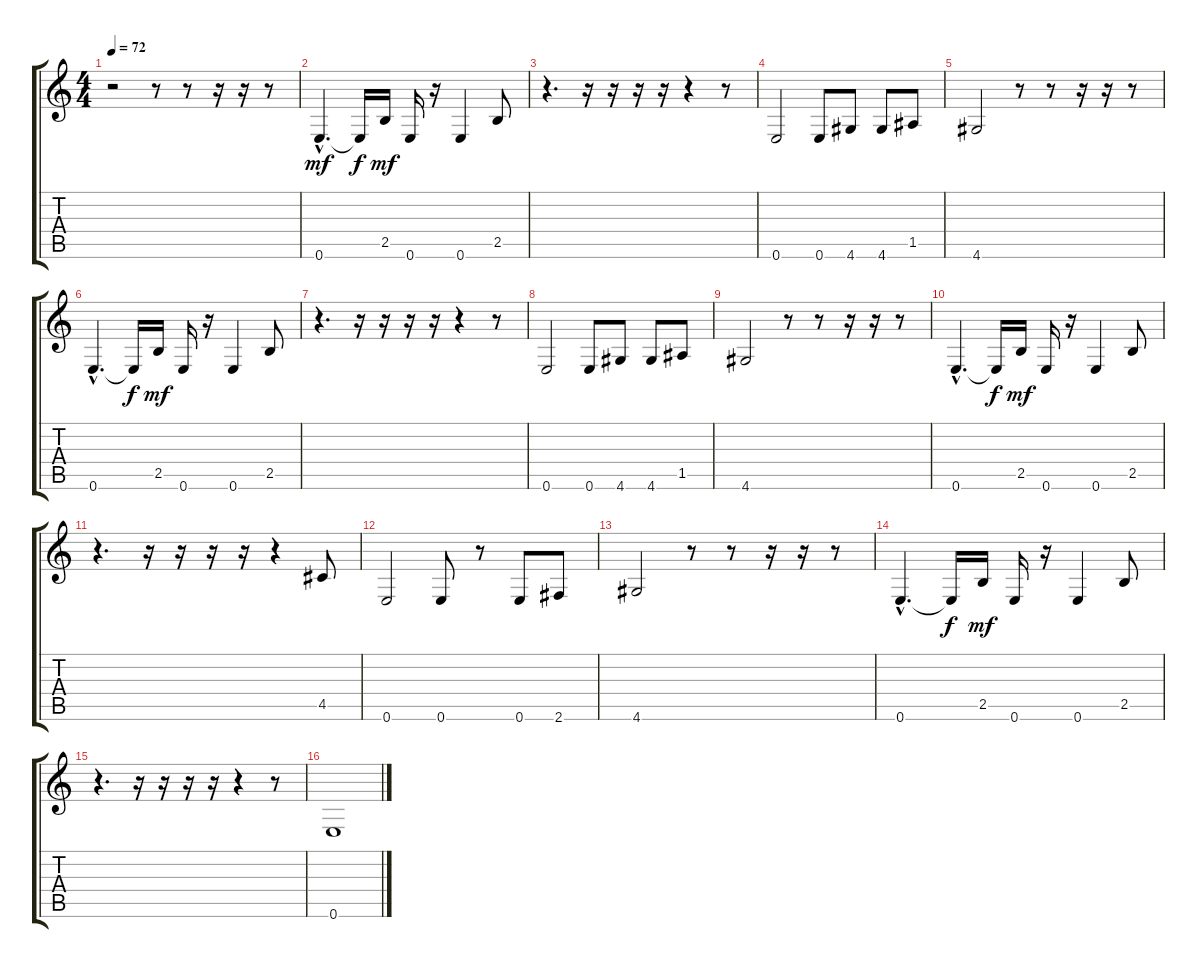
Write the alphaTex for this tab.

\track "" {instrument electricbassfinger}
\staff {score tabs}
\tuning (E4 B3 G3 D3 A2 E2) {hide}
\ts (4 4)
\tempo 72
\clef g2
\ks c
r.2{dy mf} r.8 r.8 r.16 r.16 r.8 |
0.6{hac}.4{d} 0.6{t}.16{dy f} 2.5.16{dy mf} 0.6.16 r.16 0.6.4 2.5.8 |
r.4{d} r.16 r.16 r.16 r.16 r.4 r.8 |
0.6.2 0.6.8 4.6.8 4.6.8 1.5.8 |
4.6.2 r.8 r.8 r.16 r.16 r.8 |
0.6{hac}.4{d} 0.6{t}.16{dy f} 2.5.16{dy mf} 0.6.16 r.16 0.6.4 2.5.8 |
r.4{d} r.16 r.16 r.16 r.16 r.4 r.8 |
0.6.2 0.6.8 4.6.8 4.6.8 1.5.8 |
4.6.2 r.8 r.8 r.16 r.16 r.8 |
0.6{hac}.4{d} 0.6{t}.16{dy f} 2.5.16{dy mf} 0.6.16 r.16 0.6.4 2.5.8 |
r.4{d} r.16 r.16 r.16 r.16 r.4 4.5.8 |
0.6.2 0.6.8 r.8 0.6.8 2.6.8 |
4.6.2 r.8 r.8 r.16 r.16 r.8 |
0.6{hac}.4{d} 0.6{t}.16{dy f} 2.5.16{dy mf} 0.6.16 r.16 0.6.4 2.5.8 |
r.4{d} r.16 r.16 r.16 r.16 r.4 r.8 |
0.6.1
